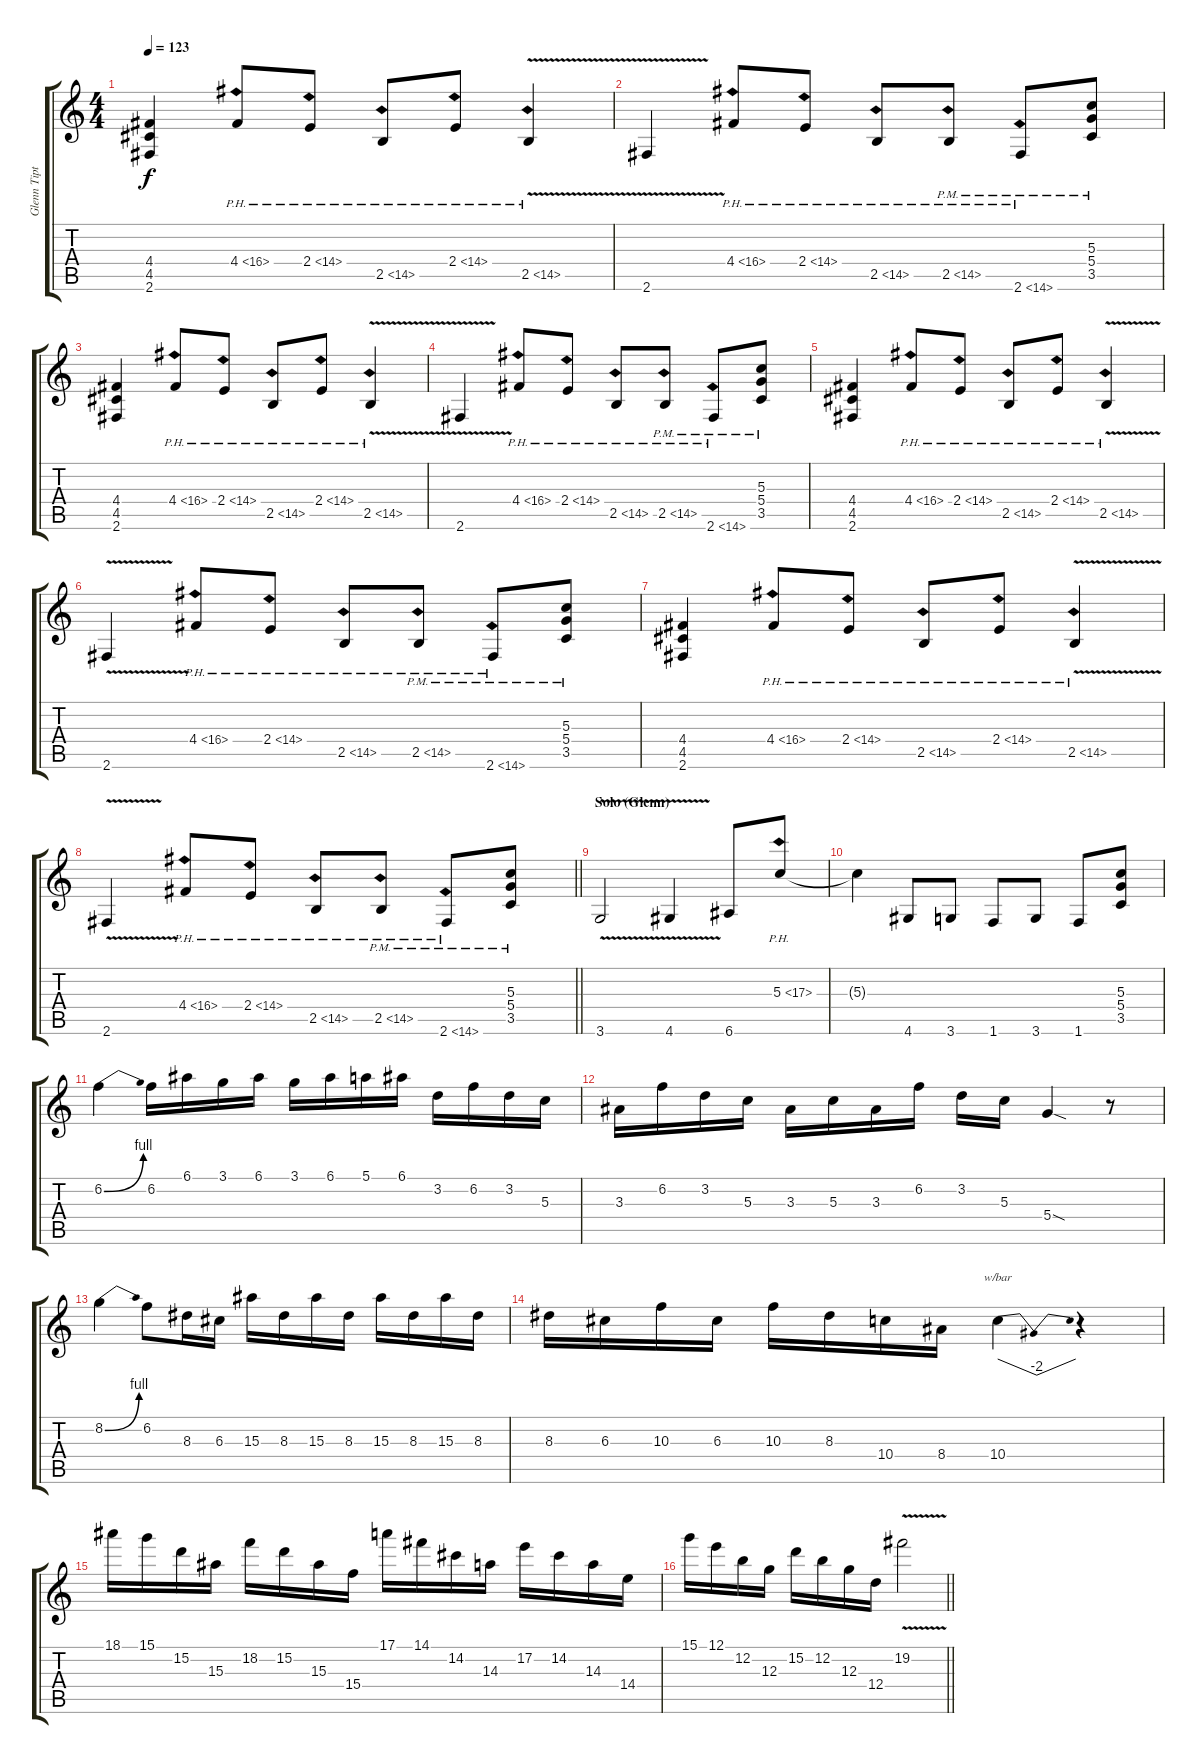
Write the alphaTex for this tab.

\track ("Glenn Tipton" "Glenn Tipt") {instrument overdrivenguitar}
\staff {score tabs}
\tuning (E4 B3 G3 D3 A2 E2) {hide}
\ts (4 4)
\tempo 123
\clef g2
\ks c
(4.4 4.5 2.6).4{dy f} 4.4{ph 12}.8 2.4{ph 12}.8 2.5{ph 12}.8 2.4{ph 12}.8 2.5{ph 12 v}.4 |
2.6{v}.4 4.4{ph 12}.8 2.4{ph 12}.8 2.5{ph 12}.8 2.5{ph 12 pm}.8 2.6{ph 12 pm}.8 (5.3 5.4 3.5{pm}).8 |
(4.4 4.5 2.6).4 4.4{ph 12}.8 2.4{ph 12}.8 2.5{ph 12}.8 2.4{ph 12}.8 2.5{ph 12 v}.4 |
2.6{v}.4 4.4{ph 12}.8 2.4{ph 12}.8 2.5{ph 12}.8 2.5{ph 12 pm}.8 2.6{ph 12 pm}.8 (5.3 5.4 3.5{pm}).8 |
(4.4 4.5 2.6).4 4.4{ph 12}.8 2.4{ph 12}.8 2.5{ph 12}.8 2.4{ph 12}.8 2.5{ph 12 v}.4 |
2.6{v}.4 4.4{ph 12}.8 2.4{ph 12}.8 2.5{ph 12}.8 2.5{ph 12 pm}.8 2.6{ph 12 pm}.8 (5.3 5.4 3.5{pm}).8 |
(4.4 4.5 2.6).4 4.4{ph 12}.8 2.4{ph 12}.8 2.5{ph 12}.8 2.4{ph 12}.8 2.5{ph 12 v}.4 |
\barLineRight lightlight
2.6{v}.4 4.4{ph 12}.8 2.4{ph 12}.8 2.5{ph 12}.8 2.5{ph 12 pm}.8 2.6{ph 12 pm}.8 (5.3 5.4 3.5{pm}).8 |
\section ("" "Solo (Glenn)")
3.6{v}.2 4.6{v}.4 6.6.8 5.3{ph 12}.8 |
5.3{t}.4 4.6.8 3.6.8 1.6.8 3.6.8 1.6.8 (5.3 5.4 3.5).8 |
6.2{be (bend 0 0 60 4)}.4 6.2.16 6.1.16 3.1.16 6.1.16 3.1.16 6.1.16 5.1.16 6.1.16 3.2.16 6.2.16 3.2.16 5.3.16 |
3.3.16 6.2.16 3.2.16 5.3.16 3.3.16 5.3.16 3.3.16 6.2.16 3.2.16 5.3.16 5.4{sod}.4 r.8 |
8.2{be (bend 0 0 60 4)}.4 6.2.8 8.3.16 6.3.16 15.3.16 8.3.16 15.3.16 8.3.16 15.3.16 8.3.16 15.3.16 8.3.16 |
8.3.16 6.3.16 10.3.16 6.3.16 10.3.16 8.3.16 10.4.16 8.4.16 10.4.4{tbe (dip default 0 0 30 -8 60 0)} r.4 |
18.1.16 15.1.16 15.2.16 15.3.16 18.2.16 15.2.16 15.3.16 15.4.16 17.1.16 14.1.16 14.2.16 14.3.16 17.2.16 14.2.16 14.3.16 14.4.16 |
\barLineRight lightlight
15.1.16 12.1.16 12.2.16 12.3.16 15.2.16 12.2.16 12.3.16 12.4.16 19.2{v}.2
